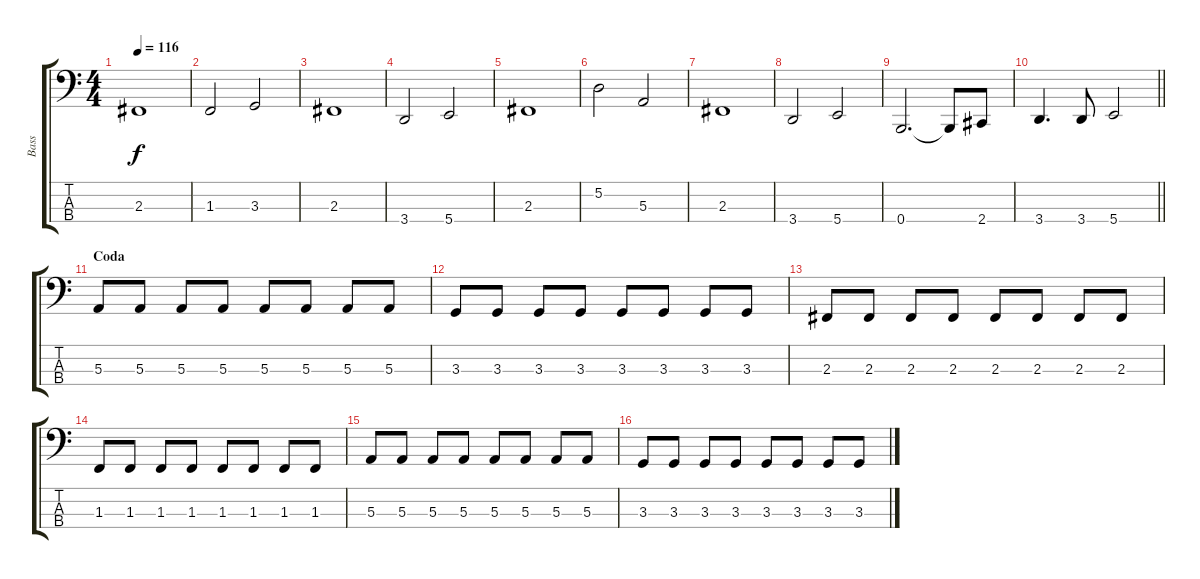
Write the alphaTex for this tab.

\track ("Bass" "Bass") {instrument electricbassfinger}
\staff {score tabs}
\tuning (D2 A1 E1 B0) {hide}
\ts (4 4)
\tempo 116
\clef f4
\ks c
2.3.1{dy f} |
1.3.2 3.3.2 |
2.3.1 |
3.4.2 5.4.2 |
2.3.1 |
5.2.2 5.3.2 |
2.3.1 |
3.4.2 5.4.2 |
0.4.2{d} 0.4{t}.8 2.4.8 |
\barLineRight lightlight
3.4.4{d} 3.4.8 5.4.2 |
\section ("" "Coda")
5.3.8 5.3.8 5.3.8 5.3.8 5.3.8 5.3.8 5.3.8 5.3.8 |
3.3.8 3.3.8 3.3.8 3.3.8 3.3.8 3.3.8 3.3.8 3.3.8 |
2.3.8 2.3.8 2.3.8 2.3.8 2.3.8 2.3.8 2.3.8 2.3.8 |
1.3.8 1.3.8 1.3.8 1.3.8 1.3.8 1.3.8 1.3.8 1.3.8 |
5.3.8 5.3.8 5.3.8 5.3.8 5.3.8 5.3.8 5.3.8 5.3.8 |
3.3.8 3.3.8 3.3.8 3.3.8 3.3.8 3.3.8 3.3.8 3.3.8
